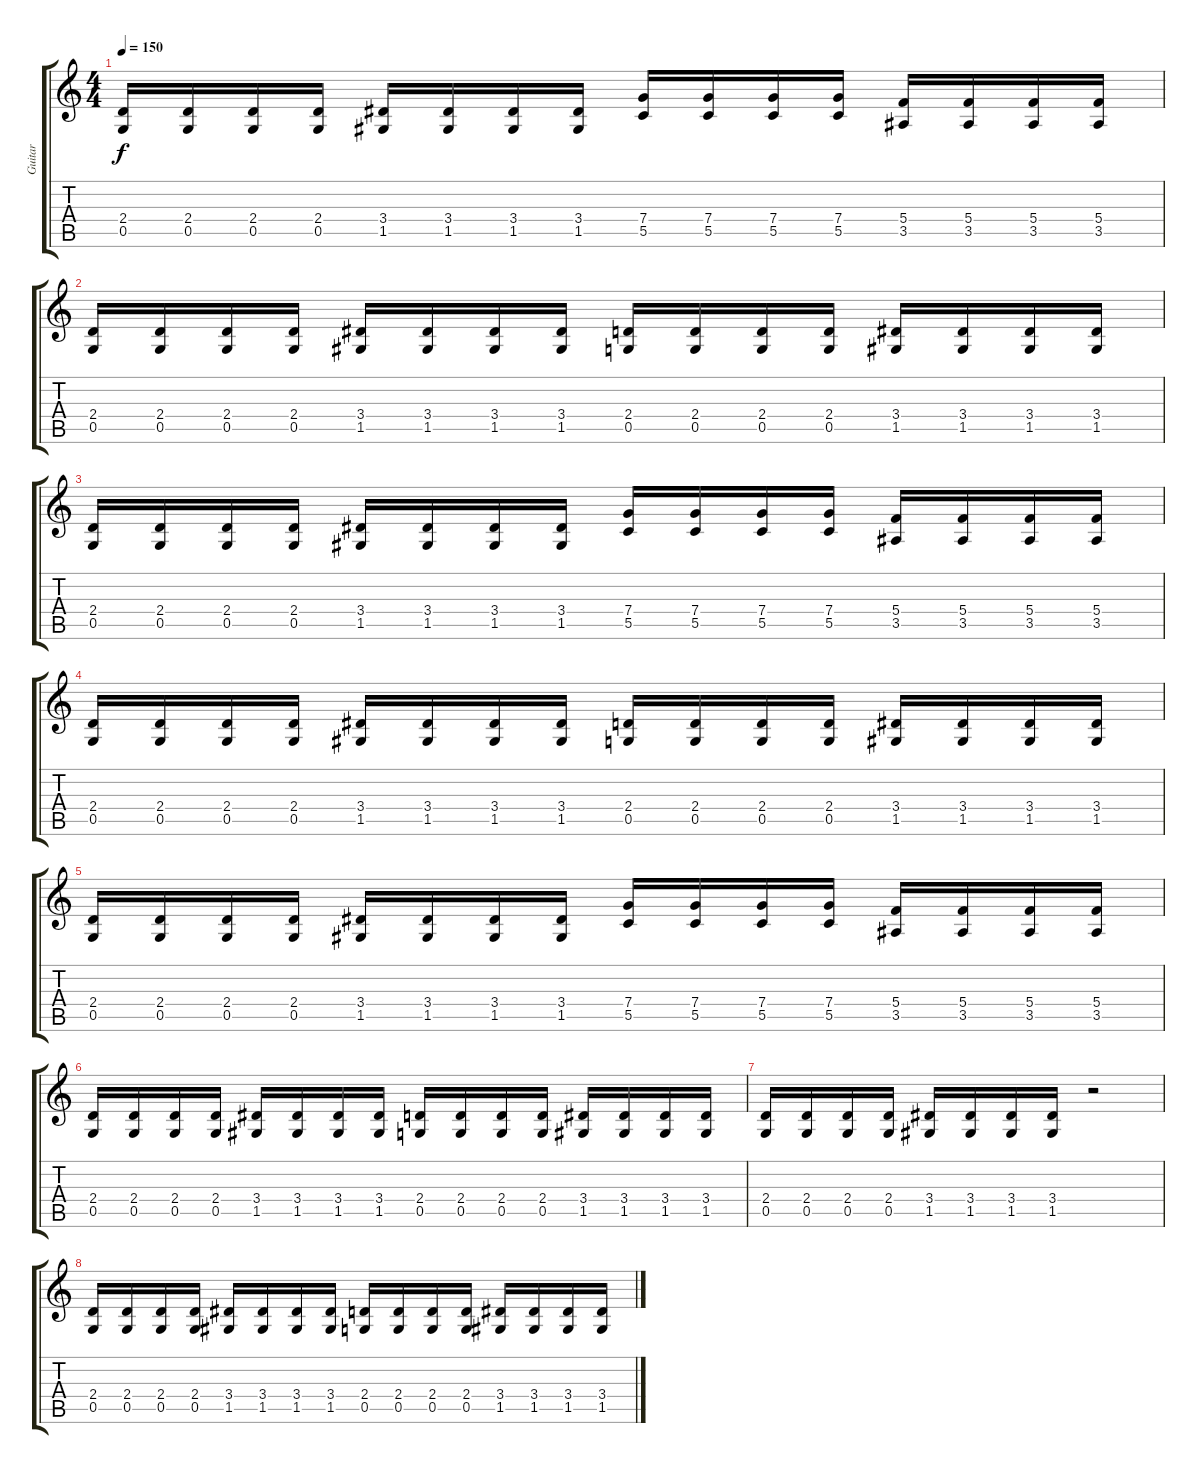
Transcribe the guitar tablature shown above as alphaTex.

\track ("Guitar" "Guitar") {instrument distortionguitar}
\staff {score tabs}
\tuning (D4 A3 F3 C3 G2 D2) {hide}
\ts (4 4)
\tempo 150
\clef g2
\ks c
(2.4 0.5).16{dy f} (2.4 0.5).16 (2.4 0.5).16 (2.4 0.5).16 (3.4 1.5).16 (3.4 1.5).16 (3.4 1.5).16 (3.4 1.5).16 (7.4 5.5).16 (7.4 5.5).16 (7.4 5.5).16 (7.4 5.5).16 (5.4 3.5).16 (5.4 3.5).16 (5.4 3.5).16 (5.4 3.5).16 |
(2.4 0.5).16 (2.4 0.5).16 (2.4 0.5).16 (2.4 0.5).16 (3.4 1.5).16 (3.4 1.5).16 (3.4 1.5).16 (3.4 1.5).16 (2.4 0.5).16 (2.4 0.5).16 (2.4 0.5).16 (2.4 0.5).16 (3.4 1.5).16 (3.4 1.5).16 (3.4 1.5).16 (3.4 1.5).16 |
(2.4 0.5).16 (2.4 0.5).16 (2.4 0.5).16 (2.4 0.5).16 (3.4 1.5).16 (3.4 1.5).16 (3.4 1.5).16 (3.4 1.5).16 (7.4 5.5).16 (7.4 5.5).16 (7.4 5.5).16 (7.4 5.5).16 (5.4 3.5).16 (5.4 3.5).16 (5.4 3.5).16 (5.4 3.5).16 |
(2.4 0.5).16 (2.4 0.5).16 (2.4 0.5).16 (2.4 0.5).16 (3.4 1.5).16 (3.4 1.5).16 (3.4 1.5).16 (3.4 1.5).16 (2.4 0.5).16 (2.4 0.5).16 (2.4 0.5).16 (2.4 0.5).16 (3.4 1.5).16 (3.4 1.5).16 (3.4 1.5).16 (3.4 1.5).16 |
(2.4 0.5).16 (2.4 0.5).16 (2.4 0.5).16 (2.4 0.5).16 (3.4 1.5).16 (3.4 1.5).16 (3.4 1.5).16 (3.4 1.5).16 (7.4 5.5).16 (7.4 5.5).16 (7.4 5.5).16 (7.4 5.5).16 (5.4 3.5).16 (5.4 3.5).16 (5.4 3.5).16 (5.4 3.5).16 |
(2.4 0.5).16 (2.4 0.5).16 (2.4 0.5).16 (2.4 0.5).16 (3.4 1.5).16 (3.4 1.5).16 (3.4 1.5).16 (3.4 1.5).16 (2.4 0.5).16 (2.4 0.5).16 (2.4 0.5).16 (2.4 0.5).16 (3.4 1.5).16 (3.4 1.5).16 (3.4 1.5).16 (3.4 1.5).16 |
(2.4 0.5).16 (2.4 0.5).16 (2.4 0.5).16 (2.4 0.5).16 (3.4 1.5).16 (3.4 1.5).16 (3.4 1.5).16 (3.4 1.5).16 r.2 |
(2.4 0.5).16 (2.4 0.5).16 (2.4 0.5).16 (2.4 0.5).16 (3.4 1.5).16 (3.4 1.5).16 (3.4 1.5).16 (3.4 1.5).16 (2.4 0.5).16 (2.4 0.5).16 (2.4 0.5).16 (2.4 0.5).16 (3.4 1.5).16 (3.4 1.5).16 (3.4 1.5).16 (3.4 1.5).16
